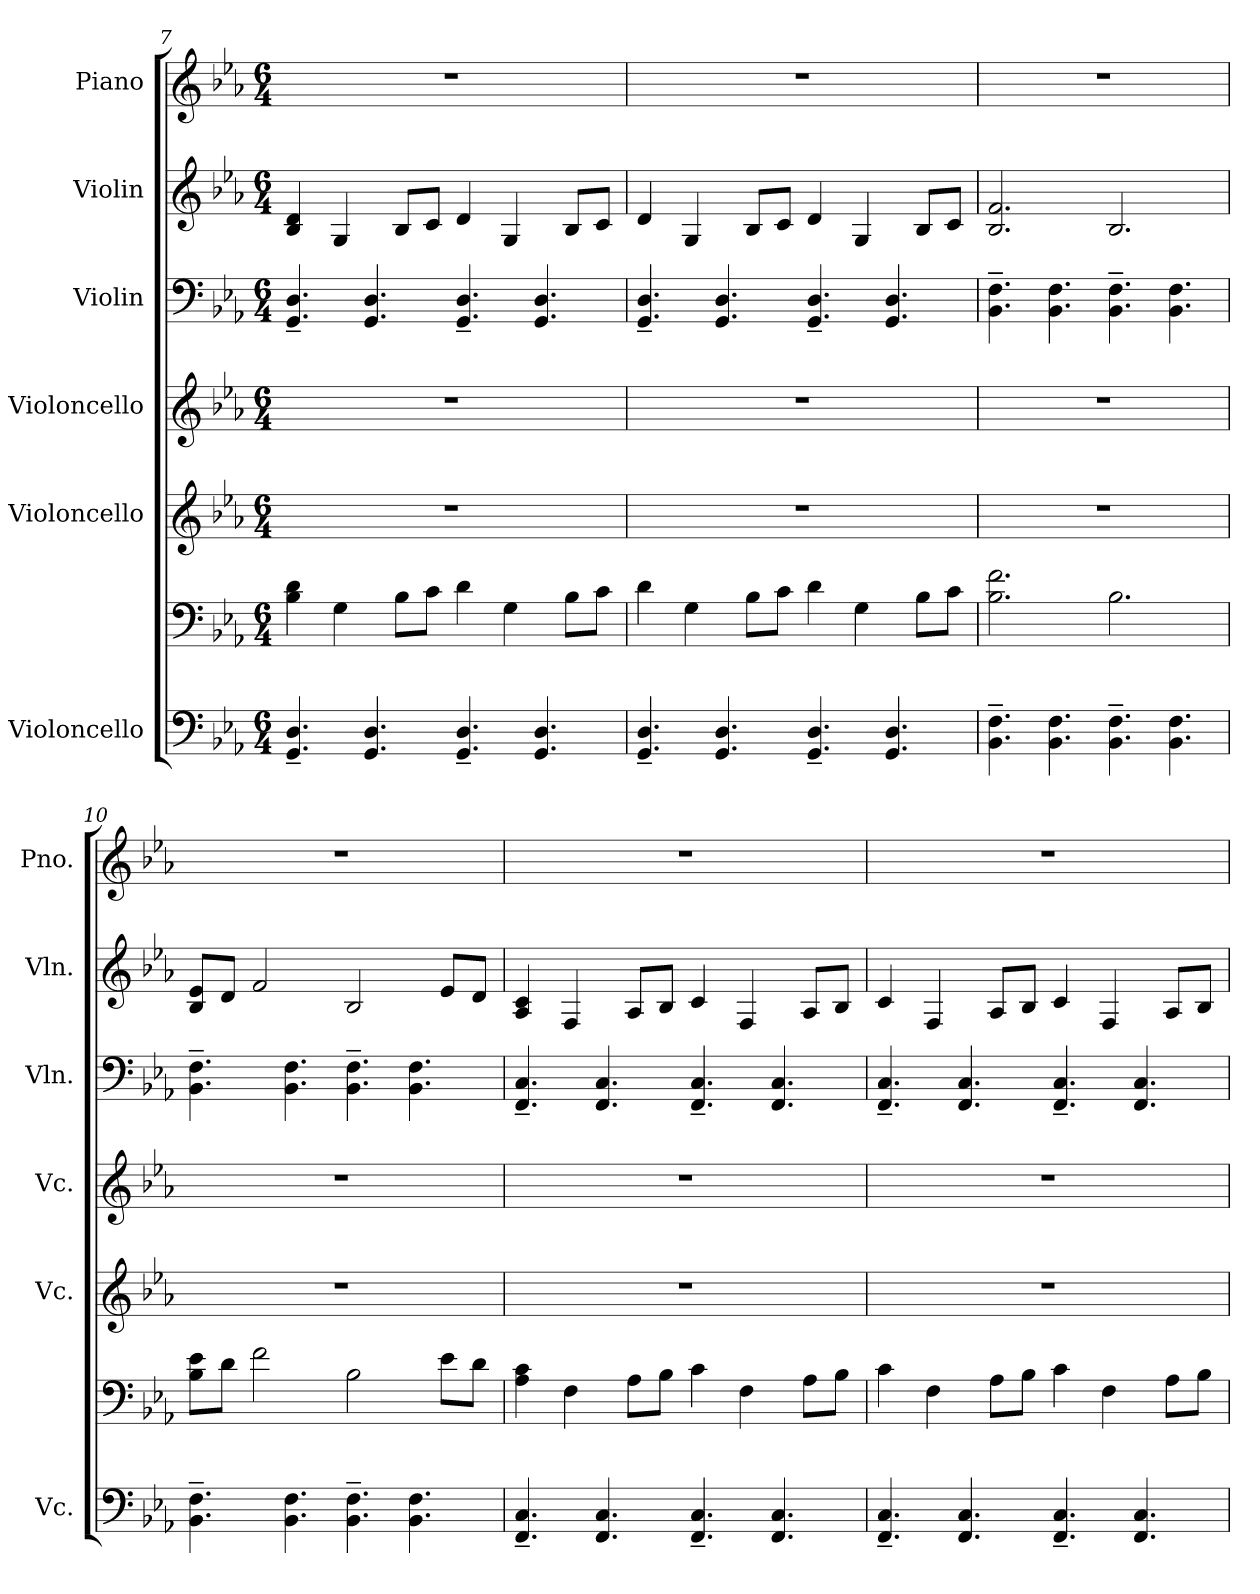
**kern	**kern	**kern	**kern	**kern	**kern	**kern
*part6	*part6	*part5	*part4	*part3	*part2	*part1
*staff7	*staff6	*staff5	*staff4	*staff3	*staff2	*staff1
*I"Violoncello	*	*I"Violoncello	*I"Violoncello	*I"Violin	*I"Violin	*I"Piano
*I'Vc.	*	*I'Vc.	*I'Vc.	*I'Vln.	*I'Vln.	*I'Pno.
*clefF4	*clefF4	*clefG2	*clefG2	*clefF4	*clefG2	*clefG2
*k[b-e-a-]	*k[b-e-a-]	*k[b-e-a-]	*k[b-e-a-]	*k[b-e-a-]	*k[b-e-a-]	*k[b-e-a-]
*M6/4	*M6/4	*M6/4	*M6/4	*M6/4	*M6/4	*M6/4
=7	=7	=7	=7	=7	=7	=7
4.GG~/ 4.D~/	4B-\ 4d\	1.r	1.r	4.GG~/ 4.D~/	4B-/ 4d/	1.r
.	4G\	.	.	.	4G/	.
4.GG/ 4.D/	.	.	.	4.GG/ 4.D/	.	.
.	8B-\L	.	.	.	8B-/L	.
.	8c\J	.	.	.	8c/J	.
4.GG~/ 4.D~/	4d\	.	.	4.GG~/ 4.D~/	4d/	.
.	4G\	.	.	.	4G/	.
4.GG/ 4.D/	.	.	.	4.GG/ 4.D/	.	.
.	8B-\L	.	.	.	8B-/L	.
.	8c\J	.	.	.	8c/J	.
!!LO:LB:g=z
=8	=8	=8	=8	=8	=8	=8
4.GG~/ 4.D~/	4d\	1.r	1.r	4.GG~/ 4.D~/	4d/	1.r
.	4G\	.	.	.	4G/	.
4.GG/ 4.D/	.	.	.	4.GG/ 4.D/	.	.
.	8B-\L	.	.	.	8B-/L	.
.	8c\J	.	.	.	8c/J	.
4.GG~/ 4.D~/	4d\	.	.	4.GG~/ 4.D~/	4d/	.
.	4G\	.	.	.	4G/	.
4.GG/ 4.D/	.	.	.	4.GG/ 4.D/	.	.
.	8B-\L	.	.	.	8B-/L	.
.	8c\J	.	.	.	8c/J	.
=9	=9	=9	=9	=9	=9	=9
4.BB-~\ 4.F~\	2.B-\ 2.f\	1.r	1.r	4.BB-~\ 4.F~\	2.B-/ 2.f/	1.r
4.BB-\ 4.F\	.	.	.	4.BB-\ 4.F\	.	.
4.BB-~\ 4.F~\	2.B-\	.	.	4.BB-~\ 4.F~\	2.B-/	.
4.BB-\ 4.F\	.	.	.	4.BB-\ 4.F\	.	.
=10	=10	=10	=10	=10	=10	=10
4.BB-~\ 4.F~\	8B-\ 8e-\L	1.r	1.r	4.BB-~\ 4.F~\	8B-/ 8e-/L	1.r
.	8d\J	.	.	.	8d/J	.
.	2f\	.	.	.	2f/	.
4.BB-\ 4.F\	.	.	.	4.BB-\ 4.F\	.	.
4.BB-~\ 4.F~\	2B-\	.	.	4.BB-~\ 4.F~\	2B-/	.
4.BB-\ 4.F\	.	.	.	4.BB-\ 4.F\	.	.
.	8e-\L	.	.	.	8e-/L	.
.	8d\J	.	.	.	8d/J	.
=11	=11	=11	=11	=11	=11	=11
4.FF~/ 4.C~/	4A-\ 4c\	1.r	1.r	4.FF~/ 4.C~/	4A-/ 4c/	1.r
.	4F\	.	.	.	4F/	.
4.FF/ 4.C/	.	.	.	4.FF/ 4.C/	.	.
.	8A-\L	.	.	.	8A-/L	.
.	8B-\J	.	.	.	8B-/J	.
4.FF~/ 4.C~/	4c\	.	.	4.FF~/ 4.C~/	4c/	.
.	4F\	.	.	.	4F/	.
4.FF/ 4.C/	.	.	.	4.FF/ 4.C/	.	.
.	8A-\L	.	.	.	8A-/L	.
.	8B-\J	.	.	.	8B-/J	.
=12	=12	=12	=12	=12	=12	=12
4.FF~/ 4.C~/	4c\	1.r	1.r	4.FF~/ 4.C~/	4c/	1.r
.	4F\	.	.	.	4F/	.
4.FF/ 4.C/	.	.	.	4.FF/ 4.C/	.	.
.	8A-\L	.	.	.	8A-/L	.
.	8B-\J	.	.	.	8B-/J	.
4.FF~/ 4.C~/	4c\	.	.	4.FF~/ 4.C~/	4c/	.
.	4F\	.	.	.	4F/	.
4.FF/ 4.C/	.	.	.	4.FF/ 4.C/	.	.
.	8A-\L	.	.	.	8A-/L	.
.	8B-\J	.	.	.	8B-/J	.
=	=	=	=	=	=	=
*-	*-	*-	*-	*-	*-	*-
